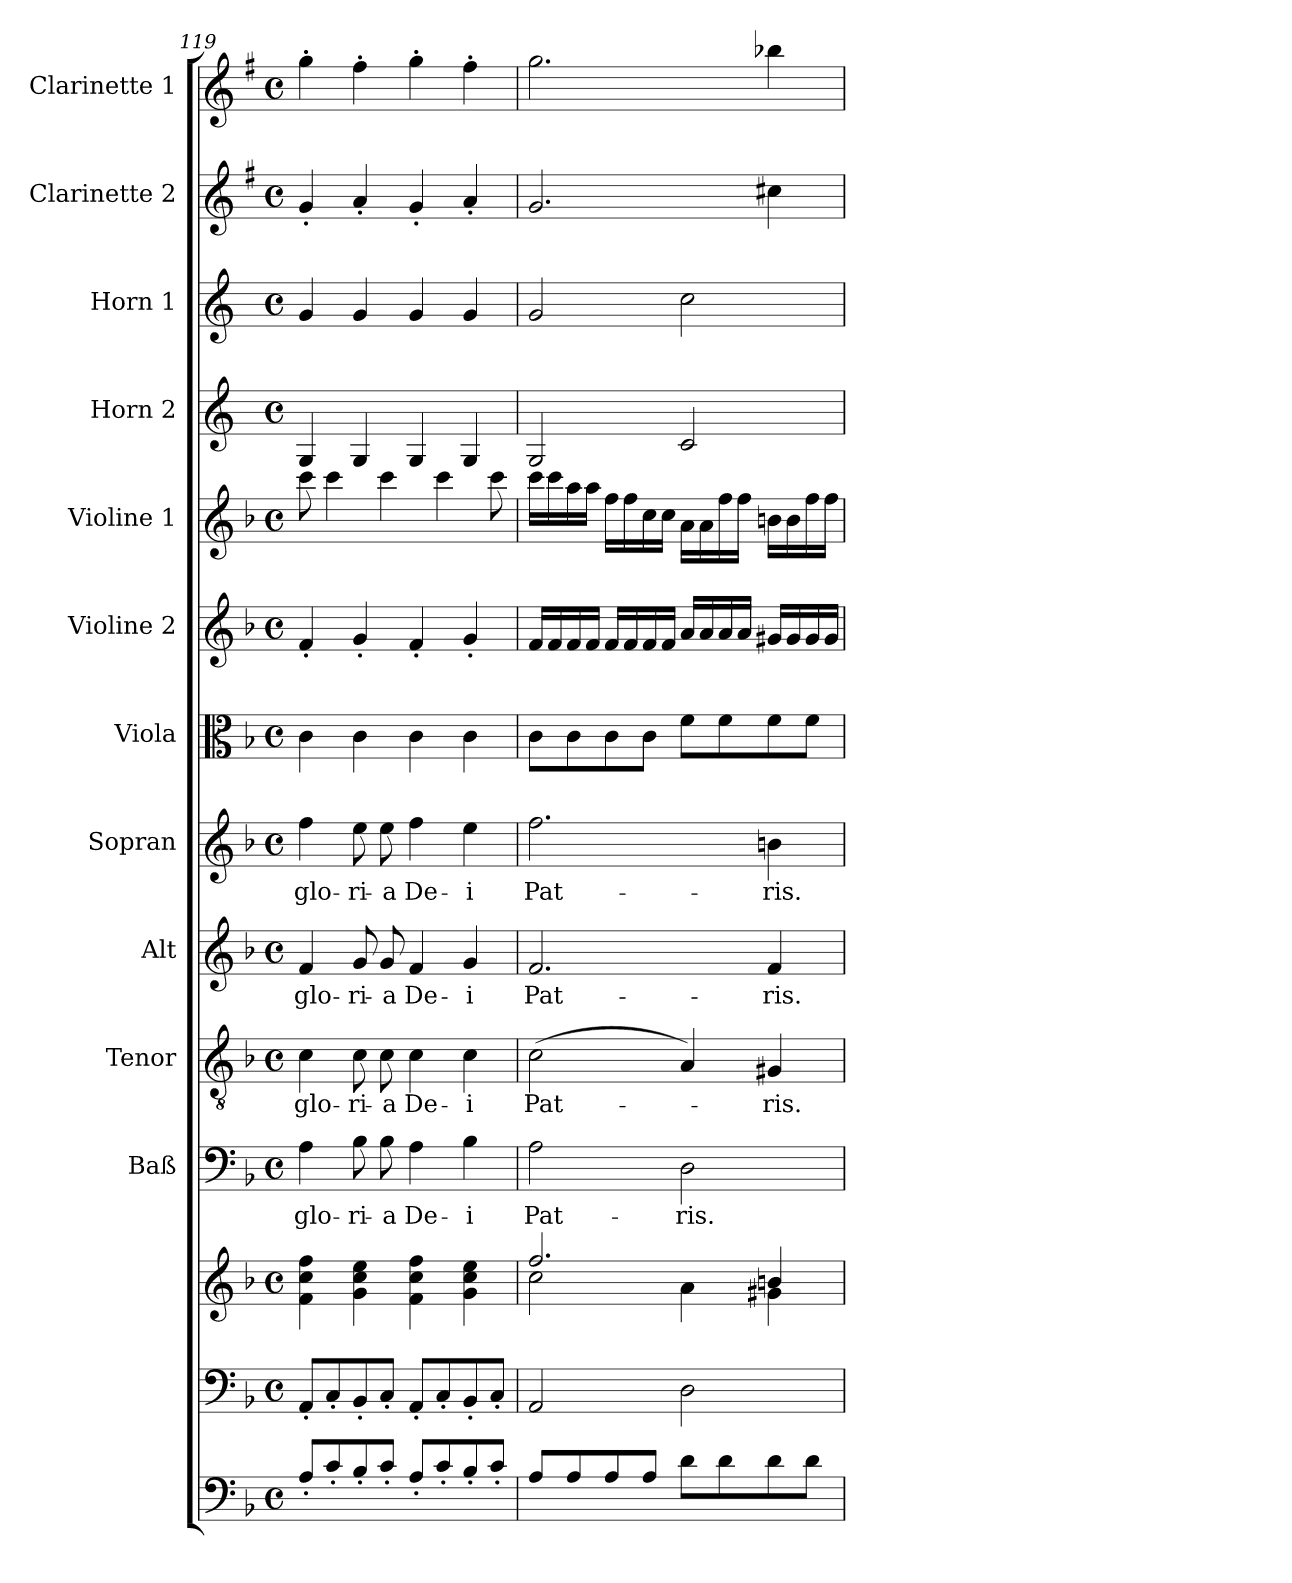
**kern	**kern	**kern	**kern	**text	**kern	**text	**kern	**text	**kern	**text	**kern	**kern	**kern	**kern	**kern	**kern	**kern
*part13	*part12	*part12	*part11	*part11	*part10	*part10	*part9	*part9	*part8	*part8	*part7	*part6	*part5	*part4	*part3	*part2	*part1
*staff14	*staff13	*staff12	*staff11	*staff11	*staff10	*staff10	*staff9	*staff9	*staff8	*staff8	*staff7	*staff6	*staff5	*staff4	*staff3	*staff2	*staff1
*	*	*	*I"Baß	*	*I"Tenor	*	*I"Alt	*	*I"Sopran	*	*I"Viola	*I"Violine 2	*I"Violine 1	*I"Horn 2	*I"Horn 1	*I"Clarinette 2	*I"Clarinette 1
*	*	*	*I'Baß	*	*I'Ten	*	*I'Alt	*	*I'Sop	*	*I'Vla.	*I'Vln. 2	*I'Vln. 1	*I'Hrn. 2	*I'Hrn. 1	*	*
*clefF4	*clefF4	*clefG2	*clefF4	*	*clefGv2	*	*clefG2	*	*clefG2	*	*clefC3	*clefG2	*clefG2	*clefG2	*clefG2	*clefG2	*clefG2
*ITrd7c12	*	*	*	*	*	*	*	*	*	*	*	*	*	*ITrd4c7	*ITrd4c7	*ITrd1c2	*ITrd1c2
*k[b-]	*k[b-]	*k[b-]	*k[b-]	*	*k[b-]	*	*k[b-]	*	*k[b-]	*	*k[b-]	*k[b-]	*k[b-]	*k[b-]	*k[b-]	*k[b-]	*k[b-]
*F:	*F:	*F:	*F:	*	*F:	*	*F:	*	*F:	*	*F:	*F:	*F:	*F:	*F:	*F:	*F:
*M4/4	*M4/4	*M4/4	*M4/4	*	*M4/4	*	*M4/4	*	*M4/4	*	*M4/4	*M4/4	*M4/4	*M4/4	*M4/4	*M4/4	*M4/4
*met(c)	*met(c)	*met(c)	*met(c)	*	*met(c)	*	*met(c)	*	*met(c)	*	*met(c)	*met(c)	*met(c)	*met(c)	*met(c)	*met(c)	*met(c)
=119	=119	=119	=119	=119	=119	=119	=119	=119	=119	=119	=119	=119	=119	=119	=119	=119	=119
!	!	!	!	!LO:LY:b	!	!LO:LY:b	!	!LO:LY:b	!	!LO:LY:b	!	!	!	!	!	!	!
8AA'</L	8AA'</L	4f\ 4cc\ 4ff\	4A\	glo-	4c\	glo-	4f/	glo-	4ff\	glo-	4c\	4f'</	8ccc\	4C/	4c/	4f'</	4ff'>\
8C'</	8C'</	.	.	.	.	.	.	.	.	.	.	.	4ccc\	.	.	.	.
!	!	!	!	!LO:LY:b	!	!LO:LY:b	!	!LO:LY:b	!	!LO:LY:b	!	!	!	!	!	!	!
8BB-'</	8BB-'</	4g\ 4cc\ 4ee\	8B-\	-ri-	8c\	-ri-	8g/	-ri-	8ee\	-ri-	4c\	4g'</	.	4C/	4c/	4g'</	4ee'>\
!	!	!	!	!LO:LY:b	!	!LO:LY:b	!	!LO:LY:b	!	!LO:LY:b	!	!	!	!	!	!	!
8C'</J	8C'</J	.	8B-\	-a	8c\	-a	8g/	-a	8ee\	-a	.	.	4ccc\	.	.	.	.
!	!	!	!	!LO:LY:b	!	!LO:LY:b	!	!LO:LY:b	!	!LO:LY:b	!	!	!	!	!	!	!
8AA'</L	8AA'</L	4f\ 4cc\ 4ff\	4A\	De-	4c\	De-	4f/	De-	4ff\	De-	4c\	4f'</	.	4C/	4c/	4f'</	4ff'>\
8C'</	8C'</	.	.	.	.	.	.	.	.	.	.	.	4ccc\	.	.	.	.
!	!	!	!	!LO:LY:b	!	!LO:LY:b	!	!LO:LY:b	!	!LO:LY:b	!	!	!	!	!	!	!
8BB-'</	8BB-'</	4g\ 4cc\ 4ee\	4B-\	-i	4c\	-i	4g/	-i	4ee\	-i	4c\	4g'</	.	4C/	4c/	4g'</	4ee'>\
8C'</J	8C'</J	.	.	.	.	.	.	.	.	.	.	.	8ccc\	.	.	.	.
!!LO:PB:g=z
=120	=120	=120	=120	=120	=120	=120	=120	=120	=120	=120	=120	=120	=120	=120	=120	=120	=120
*	*	*^	*	*	*	*	*	*	*	*	*	*	*	*	*	*	*
!	!	!	!	!	!LO:LY:b	!	!LO:LY:b	!	!LO:LY:b	!	!LO:LY:b	!	!	!	!	!	!	!
8AA/L	2AA/	2.ff/	2cc\	2A\	Pat-	(>2c\	Pat-	2.f/	Pat-	2.ff\	Pat-	8c\L	16f/LL	16ccc\LL	2C/	2c/	2.f/	2.ff\
.	.	.	.	.	.	.	.	.	.	.	.	.	16f/	16ccc\	.	.	.	.
8AA/	.	.	.	.	.	.	.	.	.	.	.	8c\	16f/	16aa\	.	.	.	.
.	.	.	.	.	.	.	.	.	.	.	.	.	16f/JJ	16aa\JJ	.	.	.	.
8AA/	.	.	.	.	.	.	.	.	.	.	.	8c\	16f/LL	16ff\LL	.	.	.	.
.	.	.	.	.	.	.	.	.	.	.	.	.	16f/	16ff\	.	.	.	.
8AA/J	.	.	.	.	.	.	.	.	.	.	.	8c\J	16f/	16cc\	.	.	.	.
.	.	.	.	.	.	.	.	.	.	.	.	.	16f/JJ	16cc\JJ	.	.	.	.
!	!	!	!	!	!LO:LY:b	!	!	!	!	!	!	!	!	!	!	!	!	!
8D\L	2D\	.	4a\	2D\	-ris.	4A/)	.	.	.	.	.	8f\L	16a/LL	16a\LL	2F/	2f\	.	.
.	.	.	.	.	.	.	.	.	.	.	.	.	16a/	16a\	.	.	.	.
8D\	.	.	.	.	.	.	.	.	.	.	.	8f\	16a/	16ff\	.	.	.	.
.	.	.	.	.	.	.	.	.	.	.	.	.	16a/JJ	16ff\JJ	.	.	.	.
!	!	!	!	!	!	!	!LO:LY:b	!	!LO:LY:b	!	!LO:LY:b	!	!	!	!	!	!	!
8D\	.	4bn/	4g#X\	.	.	4G#X/	-ris.	4f/	-ris.	4bn\	-ris.	8f\	16g#X/LL	16bn\LL	.	.	4bn\	4aa-X\
.	.	.	.	.	.	.	.	.	.	.	.	.	16g#/	16b\	.	.	.	.
8D\J	.	.	.	.	.	.	.	.	.	.	.	8f\J	16g#/	16ff\	.	.	.	.
.	.	.	.	.	.	.	.	.	.	.	.	.	16g#/JJ	16ff\JJ	.	.	.	.
*	*	*v	*v	*	*	*	*	*	*	*	*	*	*	*	*	*	*	*
=	=	=	=	=	=	=	=	=	=	=	=	=	=	=	=	=	=
*-	*-	*-	*-	*-	*-	*-	*-	*-	*-	*-	*-	*-	*-	*-	*-	*-	*-
